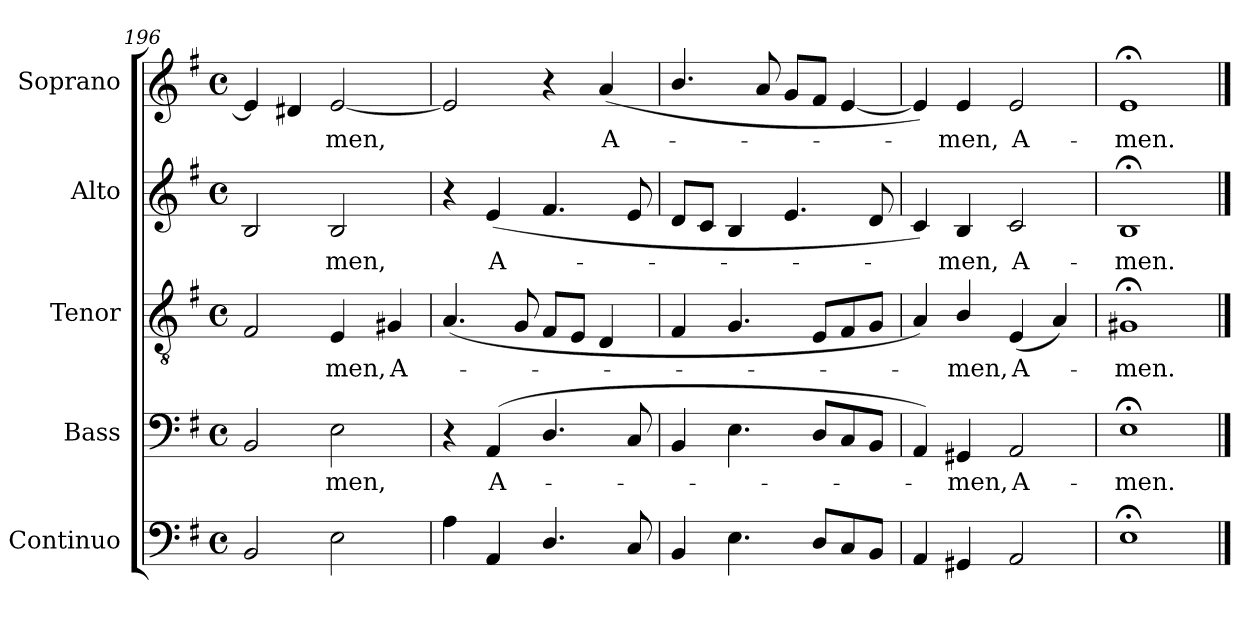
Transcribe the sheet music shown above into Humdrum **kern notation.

**kern	**kern	**text	**kern	**text	**kern	**text	**kern	**text
*part5	*part4	*part4	*part3	*part3	*part2	*part2	*part1	*part1
*staff5	*staff4	*staff4	*staff3	*staff3	*staff2	*staff2	*staff1	*staff1
*I"Continuo	*I"Bass	*	*I"Tenor	*	*I"Alto	*	*I"Soprano	*
*	*I'B	*	*I'T	*	*I'A	*	*I'S	*
*clefF4	*clefF4	*	*clefGv2	*	*clefG2	*	*clefG2	*
*k[f#]	*k[f#]	*	*k[f#]	*	*k[f#]	*	*k[f#]	*
*G:	*G:	*	*G:	*	*G:	*	*G:	*
*M4/4	*M4/4	*	*M4/4	*	*M4/4	*	*M4/4	*
*met(c)	*met(c)	*	*met(c)	*	*met(c)	*	*met(c)	*
=196	=196	=196	=196	=196	=196	=196	=196	=196
2BB	2BB	.	2F#	.	2B	.	4e]	.
.	.	.	.	.	.	.	4d#X	.
!	!	!LO:LY:b	!	!LO:LY:b	!	!LO:LY:b	!	!LO:LY:b
2E	2E	men,	4E	men,	2B	men,	[2e	men,
!	!	!	!	!LO:LY:b	!	!	!	!
.	.	.	4G#X	A-	.	.	.	.
=197	=197	=197	=197	=197	=197	=197	=197	=197
4A	4r	.	(<4.A	.	4r	.	2e]	.
!	!	!LO:LY:b	!	!	!	!LO:LY:b	!	!
4AA	(<4AA	A-	.	.	(<4e	A-	.	.
.	.	.	8G	.	.	.	.	.
4.D/	4.D/	.	8F#L	.	4.f#	.	4r	.
.	.	.	8EJ	.	.	.	.	.
!	!	!	!	!	!	!	!	!LO:LY:b
.	.	.	4D	.	.	.	(<4a	A-
8C	8C	.	.	.	8e	.	.	.
=198	=198	=198	=198	=198	=198	=198	=198	=198
4BB	4BB	.	4F#	.	8dL	.	4.b/	.
.	.	.	.	.	8cJ	.	.	.
4.E	4.E	.	4.G	.	4B	.	.	.
.	.	.	.	.	.	.	8a	.
.	.	.	.	.	4.e	.	8gL	.
8DL	8DL	.	8EL	.	.	.	8f#J	.
8C	8C	.	8F#	.	.	.	[4e	.
8BBJ	8BBJ	.	8GJ	.	8d	.	.	.
=199	=199	=199	=199	=199	=199	=199	=199	=199
4AA	4AA)	.	4A)	.	4c)	.	4e])	.
!	!	!LO:LY:b	!	!LO:LY:b	!	!LO:LY:b	!	!LO:LY:b
4GG#X	4GG#X	men,	4B/	men,	4B	men,	4e	men,
!	!	!LO:LY:b	!	!LO:LY:b	!	!LO:LY:b	!	!LO:LY:b
2AA	2AA	A-	(<4E	A-	2c	A-	2e	A-
.	.	.	4A)	.	.	.	.	.
=200	=200	=200	=200	=200	=200	=200	=200	=200
!	!	!LO:LY:b	!	!LO:LY:b	!	!LO:LY:b	!	!LO:LY:b
1E;<	1E;<	-men.	1G#X;<	men.	1B;<	-men.	1e;<	-men.
==	==	==	==	==	==	==	==	==
*-	*-	*-	*-	*-	*-	*-	*-	*-
